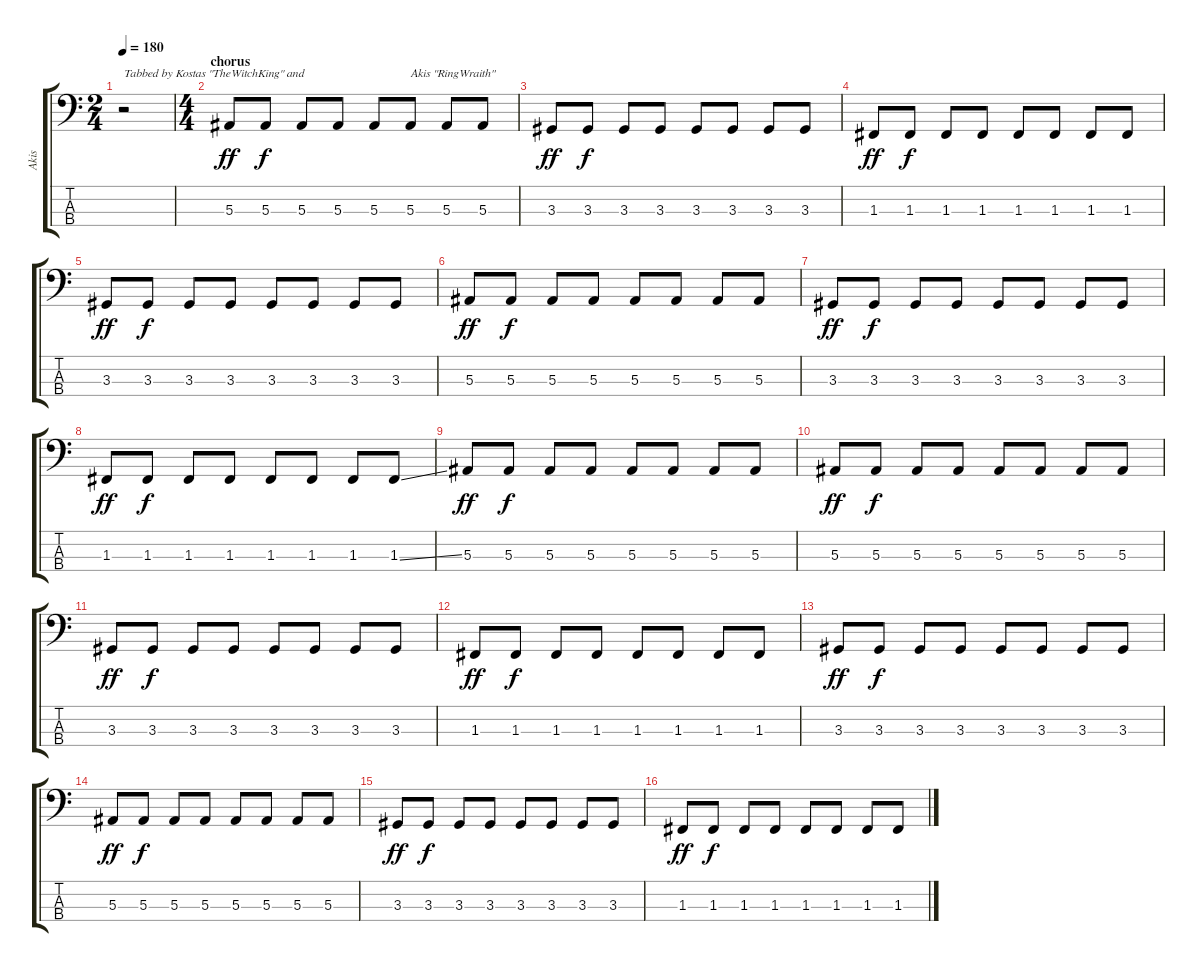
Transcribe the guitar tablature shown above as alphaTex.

\track ("Akis" "Akis") {instrument electricbassfinger}
\staff {score tabs}
\tuning (Eb2 Bb1 F1 C1) {hide}
\ts (2 4)
\tempo 180
\clef f4
\ks c
r.2{txt "Tabbed by Kostas \"TheWitchKing\" and" dy ff instrument electricbassfinger} |
\ts (4 4)
\section ("" "chorus")
5.3.8 5.3.8{dy f} 5.3.8 5.3.8 5.3.8 5.3.8{txt "Akis \"RingWraith\""} 5.3.8 5.3.8 |
3.3.8{dy ff} 3.3.8{dy f} 3.3.8 3.3.8 3.3.8 3.3.8 3.3.8 3.3.8 |
1.3.8{dy ff} 1.3.8{dy f} 1.3.8 1.3.8 1.3.8 1.3.8 1.3.8 1.3.8 |
3.3.8{dy ff} 3.3.8{dy f} 3.3.8 3.3.8 3.3.8 3.3.8 3.3.8 3.3.8 |
5.3.8{dy ff} 5.3.8{dy f} 5.3.8 5.3.8 5.3.8 5.3.8 5.3.8 5.3.8 |
3.3.8{dy ff} 3.3.8{dy f} 3.3.8 3.3.8 3.3.8 3.3.8 3.3.8 3.3.8 |
1.3.8{dy ff} 1.3.8{dy f} 1.3.8 1.3.8 1.3.8 1.3.8 1.3.8 1.3{ss}.8 |
5.3.8{dy ff} 5.3.8{dy f} 5.3.8 5.3.8 5.3.8 5.3.8 5.3.8 5.3.8 |
5.3.8{dy ff} 5.3.8{dy f} 5.3.8 5.3.8 5.3.8 5.3.8 5.3.8 5.3.8 |
3.3.8{dy ff} 3.3.8{dy f} 3.3.8 3.3.8 3.3.8 3.3.8 3.3.8 3.3.8 |
1.3.8{dy ff} 1.3.8{dy f} 1.3.8 1.3.8 1.3.8 1.3.8 1.3.8 1.3.8 |
3.3.8{dy ff} 3.3.8{dy f} 3.3.8 3.3.8 3.3.8 3.3.8 3.3.8 3.3.8 |
5.3.8{dy ff} 5.3.8{dy f} 5.3.8 5.3.8 5.3.8 5.3.8 5.3.8 5.3.8 |
3.3.8{dy ff} 3.3.8{dy f} 3.3.8 3.3.8 3.3.8 3.3.8 3.3.8 3.3.8 |
1.3.8{dy ff} 1.3.8{dy f} 1.3.8 1.3.8 1.3.8 1.3.8 1.3.8 1.3{ss}.8
